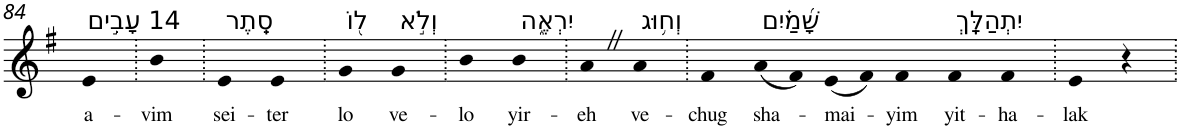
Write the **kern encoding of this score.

**kern	**text
*part1	*part1
*staff1	*staff1
*I"Piano	*
*I'Pno	*
!!LO:PB:g=z
*clefG2	*
*k[f#]	*
*G:	*
=84	=84
!LO:TX:a:t=14 עָבִ֣ים	!
!	!LO:LY:b
4e	a-
=85.	=85.
!	!LO:LY:b
4b	-vim
=86.	=86.
!LO:TX:a:t=סֵֽתֶר	!
!	!LO:LY:b
4e	sei-
!	!LO:LY:b
4e	-ter
=87.	=87.
!LO:TX:a:t=ל֭וֹ	!
!	!LO:LY:b
4g	lo
!LO:TX:a:t=וְלֹ֣א	!
!	!LO:LY:b
4g	ve-
=88.	=88.
!	!LO:LY:b
4b	-lo
!LO:TX:a:t=יִרְאֶ֑ה	!
!	!LO:LY:b
4b	yir-
=89.	=89.
!	!LO:LY:b
4aZ	-eh
!LO:TX:a:t=וְח֥וּג	!
!	!LO:LY:b
4a	ve-
=90.	=90.
!	!LO:LY:b
4f#	-chug
!LO:TX:a:t=שָׁ֝מַ֗יִם	!
!	!LO:LY:b
(8a	sha-
8f#)	.
!	!LO:LY:b
(8e	-mai-
8f#)	.
!	!LO:LY:b
4f#	-yim
!LO:TX:a:t=יִתְהַלָּֽךְ	!
!	!LO:LY:b
4f#	yit-
!	!LO:LY:b
4f#	-ha-
=91.	=91.
!	!LO:LY:b
4e	-lak
4r	.
=.	=.
*-	*-
